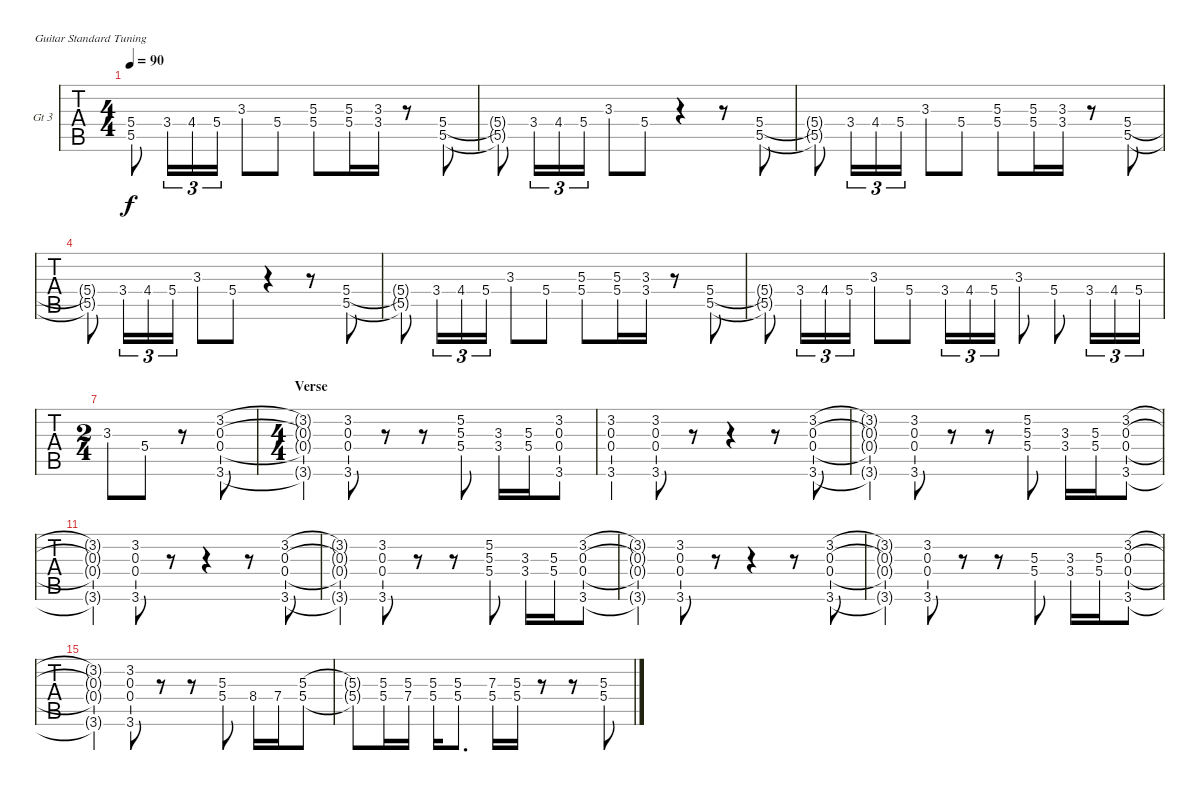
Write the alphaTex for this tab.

\bracketExtendMode nobrackets
\firstSystemTrackNameOrientation horizontal
\otherSystemsTrackNameOrientation horizontal
\defaultBarNumberDisplay FirstOfSystem
\track ("Guitar 3" "Gt 3") {instrument distortionguitar}
\staff {tabs}
\tuning (E4 B3 G3 D3 A2 E2)
\ts (4 4)
\tempo 90
\clef g2
\ks c
(5.4{t} 5.5{t}).8{dy f} 3.4.16{tu (3 2)} 4.4.16{tu (3 2)} 5.4.16{tu (3 2)} 3.3.8 5.4.8 (5.3{st} 5.4{st}).8 (5.3 5.4).16 (3.3 3.4).16 r.8 (5.4 5.5).8 |
(5.4{t} 5.5{t}).8 3.4.16{tu (3 2)} 4.4.16{tu (3 2)} 5.4.16{tu (3 2)} 3.3.8 5.4.8 r.4 r.8 (5.4 5.5).8 |
(5.4{t} 5.5{t}).8 3.4.16{tu (3 2)} 4.4.16{tu (3 2)} 5.4.16{tu (3 2)} 3.3.8 5.4.8 (5.3{st} 5.4{st}).8 (5.3 5.4).16 (3.3 3.4).16 r.8 (5.4 5.5).8 |
(5.4{t} 5.5{t}).8 3.4.16{tu (3 2)} 4.4.16{tu (3 2)} 5.4.16{tu (3 2)} 3.3.8 5.4.8 r.4 r.8 (5.4 5.5).8 |
(5.4{t} 5.5{t}).8 3.4.16{tu (3 2)} 4.4.16{tu (3 2)} 5.4.16{tu (3 2)} 3.3.8 5.4.8 (5.3 5.4).8 (5.3 5.4).16 (3.3 3.4).16 r.8 (5.4 5.5).8 |
(5.4{t} 5.5{t}).8 3.4.16{tu (3 2)} 4.4.16{tu (3 2)} 5.4.16{tu (3 2)} 3.3.8 5.4.8 3.4.16{tu (3 2)} 4.4.16{tu (3 2)} 5.4.16{tu (3 2)} 3.3.8 5.4.8 3.4.16{tu (3 2)} 4.4.16{tu (3 2)} 5.4.16{tu (3 2)} |
\ts (2 4)
3.3.8 5.4.8 r.8 (3.2 0.3 0.4 3.6).8 |
\ts (4 4)
\section ("" "Verse")
(3.2{t} 0.3{t} 0.4{t} 3.6{t}).4 (3.2 0.3 0.4 3.6).8 r.8 r.8 (5.2 5.3 5.4).8 (3.3 3.4).16 (5.3 5.4).16 (3.2 0.3 0.4 3.6).8 |
(3.2 0.3 0.4 3.6).4 (3.2 0.3 0.4 3.6).8 r.8 r.4 r.8 (3.2 0.3 0.4 3.6).8 |
(3.2{t} 0.3{t} 0.4{t} 3.6{t}).4 (3.2 0.3 0.4 3.6).8 r.8 r.8 (5.2 5.3 5.4).8 (3.3 3.4).16 (5.3 5.4).16 (3.2 0.3 0.4 3.6).8 |
(3.2{t} 0.3{t} 0.4{t} 3.6{t}).4 (3.2 0.3 0.4 3.6).8 r.8 r.4 r.8 (3.2 0.3 0.4 3.6).8 |
(3.6{t} 0.4{t} 0.3{t} 3.2{t}).4 (3.2 0.3 0.4 3.6).8 r.8 r.8 (5.2 5.3 5.4).8 (3.3 3.4).16 (5.3 5.4).16 (3.2 0.3 0.4 3.6).8 |
(3.2{t} 0.3{t} 0.4{t} 3.6{t}).4 (3.2 0.3 0.4 3.6).8 r.8 r.4 r.8 (3.2 0.3 0.4 3.6).8 |
(3.6{t} 0.4{t} 0.3{t} 3.2{t}).4 (3.2 0.3 0.4 3.6).8 r.8 r.8 (5.3 5.4).8 (3.3 3.4).16 (5.3 5.4).16 (3.2 0.3 0.4 3.6).8 |
(3.2{t} 0.3{t} 0.4{t} 3.6{t}).4 (3.2 0.3 0.4 3.6).8 r.8 r.8 (5.3 5.4).8 8.4.16 7.4.16 (5.3 5.4).8 |
(5.3{t} 5.4{t}).8 (5.3 5.4).16 (5.3 7.4).16 (5.3 5.4).16 (5.3 5.4).8{d} (7.3 5.4).16 (5.3 5.4).16 r.8 r.8 (5.3 5.4).8
